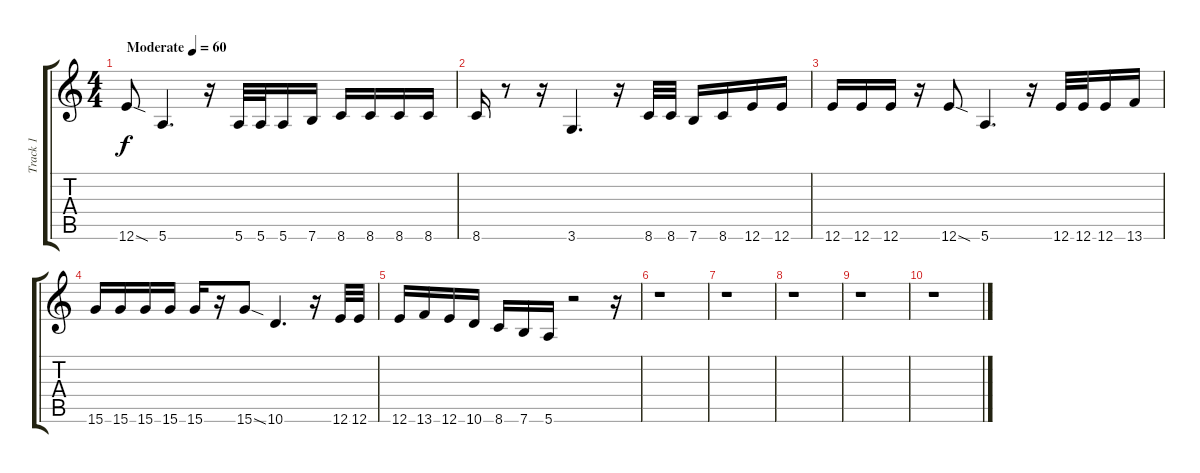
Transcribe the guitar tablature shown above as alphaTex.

\track ("Track 1" "Track 1") {instrument acousticguitarsteel}
\staff {score tabs}
\tuning (E4 B3 G3 D3 A2 E2) {hide}
\ts (4 4)
\tempo (60 "Moderate")
\clef g2
\ks c
12.6{sod}.8{dy f instrument acousticguitarsteel} 5.6.4{d} r.16{txt ""} 5.6.32 5.6.32 5.6.16 7.6.16 8.6.16 8.6.16 8.6.16 8.6.16 |
8.6.16 r.8 r.16 3.6.4{d} r.16 8.6.32 8.6.32 7.6.16 8.6.16 12.6.16 12.6.16 |
12.6.16 12.6.16 12.6.16 r.16 12.6{sod}.8 5.6.4{d} r.16 12.6.32 12.6.32 12.6.16 13.6.16 |
15.6.16 15.6.16 15.6.16 15.6.16 15.6.16 r.16 15.6{sod}.8 10.6.4{d} r.16 12.6.32 12.6.32 |
12.6.16 13.6.16 12.6.16 10.6.16 8.6.16 7.6.16 5.6.16 r.2 r.16 |
r.1 |
r.1 |
r.1 |
r.1 |
r.1
